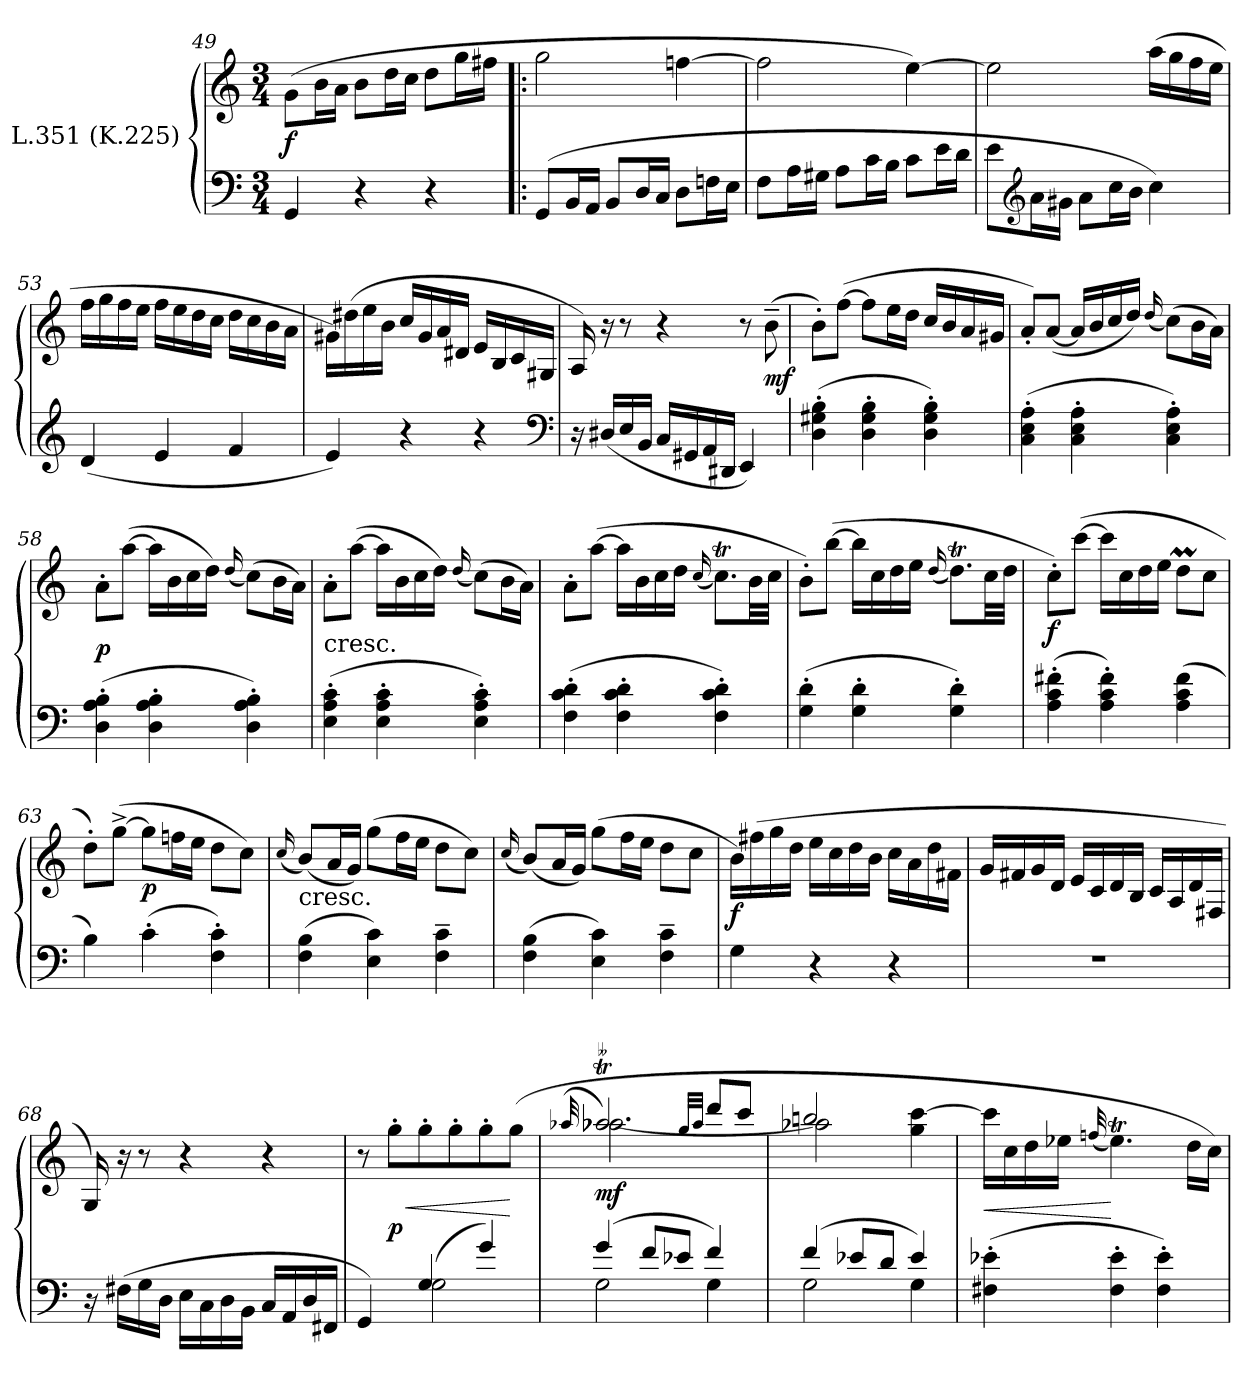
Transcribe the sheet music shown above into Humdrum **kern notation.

**kern	**kern	**dynam
*part1	*part1	*part1
*staff2	*staff1	*staff1/2
*I"L.351 (K.225)	*	*
*clefF4	*clefG2	*
*k[]	*k[]	*
*C:	*C:	*
*M3/4	*M3/4	*
=49	=49	=49
4GG	(8g\L	f
.	16b\L	.
.	16a\JJ	.
4r	8bL	.
.	16ddL	.
.	16ccJJ	.
4r	8ddL	.
.	16ggL	.
.	16ff#XJJ	.
=50!|:	=50!|:	=50!|:
(8GGL	2gg	.
16BBL	.	.
16AAJJ	.	.
8BBL	.	.
16DL	.	.
16CJJ	.	.
8DL	[4ffn	.
16FnL	.	.
16EJJ	.	.
=51	=51	=51
8FL	2ff]	.
16AL	.	.
16G#XJJ	.	.
8AL	.	.
16cL	.	.
16BJJ	.	.
8cL	[4ee)	.
16eL	.	.
16dJJ	.	.
!!LO:LB:g=z
=52	=52	=52
8eL	2ee]	.
*clefG2	*	*
16aL	.	.
16g#XJJ	.	.
8aL	.	.
16ccL	.	.
16bJJ	.	.
4cc)	(16aaLL	.
.	16gg	.
.	16ff	.
.	16eeJJ	.
=53	=53	=53
(4d	16ffLL	.
.	16gg	.
.	16ff	.
.	16eeJJ	.
4e	16ffLL	.
.	16ee	.
.	16dd	.
.	16ccJJ	.
4f	16ddLL	.
.	16cc	.
.	16b	.
.	16aJJ	.
=54	=54	=54
4e)	16g#XLL)	.
.	(16dd#X	.
.	16ee	.
.	16bJJ	.
4r	16ccLL	.
.	16g#	.
.	16a	.
.	16d#XJJ	.
4r	16eLL	.
.	16B	.
.	16c	.
.	16G#XJJ	.
*clefF4	*	*
!!LO:LB:g=z
=55	=55	=55
16r	16A)	.
(16D#XLL	16r	.
16E	8r	.
16BBJJ	.	.
16CLL	4r	.
16GG#X	.	.
16AA	.	.
16DD#XJJ	.	.
4EE)	8r	.
.	(8b~	mf
=56	=56	=56
(4D' 4G#X' 4B'	8b'L)	.
.	([8ffJ	.
4D' 4G#' 4B'	8ffL]	.
.	16eeL	.
.	16ddJJ	.
4D' 4G#' 4B')	16ccLL	.
.	16b	.
.	16a	.
.	16g#XJJ	.
=57	=57	=57
(4C' 4E' 4A'	8a'L)	.
.	([8aJ	.
4C' 4E' 4A'	16a/LL]	.
.	16b/	.
.	16cc/	.
.	16dd/JJ)	.
.	(16qqdd	.
4C' 4E' 4A')	(8ccL)	.
.	16bL	.
.	16aJJ)	.
!!LO:LB:g=z
=58	=58	=58
(4D' 4A' 4B'	8a'L	p
.	([8aaJ	.
4D' 4A' 4B'	16aaLL]	.
.	16b	.
.	16cc	.
.	16ddJJ)	.
.	(16qqdd	.
4D' 4A' 4B')	(8ccL)	.
.	16bL	.
.	16aJJ)	.
=59	=59	=59
!	!LO:TX:c:t=cresc.	!
(4E' 4A' 4c'	8a'L	.
.	([8aaJ	.
4E' 4A' 4c'	16aaLL]	.
.	16b	.
.	16cc	.
.	16ddJJ)	.
.	(16qqdd	.
4E' 4A' 4c')	(8ccL)	.
.	16bL	.
.	16aJJ)	.
=60	=60	=60
(4F' 4c' 4d'	8a'L	.
.	([8aaJ	.
4F' 4c' 4d'	16aaLL]	.
.	16b	.
.	16cc	.
.	16ddJJ	.
.	(16qqcc	.
4F' 4c' 4d')	8.ccTL)	.
.	32bLL	.
.	32ccJJJ	.
!!LO:LB:g=z
=61	=61	=61
(4G' 4d'	8b'L)	.
.	([8bbJ	.
4G' 4d'	16bbLL]	.
.	16cc	.
.	16dd	.
.	16eeJJ	.
.	(16qqdd	.
4G' 4d')	8.ddTL)	.
.	32ccLL	.
.	32ddJJJ	.
=62	=62	=62
(4A' 4c' 4f#X'	8cc'L)	f
.	([8cccJ	.
4A' 4c' 4f#')	16cccLL]	.
.	16cc	.
.	16dd	.
.	16eeJJ	.
(<4A 4c 4f#	8ddML	.
.	8ccJ	.
=63	=63	=63
4B)	8dd'L)	.
.	([8gg^J	.
(4c'	8ggL]	p
.	16ffnL	.
.	16eeJJ	.
4F' 4c')	8ddL	.
.	8ccJ)	.
!!LO:LB:g=z
=64	=64	=64
.	(16qqcc	.
!	!LO:TX:c:t=cresc.	!
(4F 4B	(8bL)	.
.	16aL	.
.	16gJJ)	.
4E 4c)	(8ggL	.
.	16ffL	.
.	16eeJJ	.
4F~ 4c~	8ddL	.
.	8ccJ)	.
=65	=65	=65
.	(16qqcc	.
(4F 4B	(8bL)	.
.	16aL	.
.	16gJJ)	.
4E 4c)	(8ggL	.
.	16ffL	.
.	16eeJJ	.
4F~ 4c~	8ddL	.
.	8ccJ	.
=66	=66	=66
4G	16bLL)	f
.	(16ff#X	.
.	16gg	.
.	16ddJJ	.
4r	16eeLL	.
.	16cc	.
.	16dd	.
.	16bJJ	.
4r	16cc\LL	.
.	16a\	.
.	16dd\	.
.	16f#X\JJ	.
!!LO:LB:g=z
=67	=67	=67
2.r	16gLL	.
.	16f#X	.
.	16g	.
.	16dJJ	.
.	16eLL	.
.	16c	.
.	16d	.
.	16BJJ	.
.	16cLL	.
.	16A	.
.	16d	.
.	16F#XJJ	.
=68	=68	=68
16r	16G)	.
(16F#XLL	16r	.
16G	8r	.
16DJJ	.	.
16E\LL	4r	.
16C\	.	.
16D\	.	.
16BB\JJ	.	.
16CLL	4r	.
16AA	.	.
16D	.	.
16FF#XJJ	.	.
=69	=69	=69
*^	*	*
4GG)	4ryy	8r	.
.	.	8gg'L	< p
(4G	2G	8gg'	.
.	.	8gg'	.
4g)	.	8gg'	.
.	.	(8ggJ	[
!!LO:LB:g=z
=70	=70	=70	=70
.	.	(32qqaa-X	.
*	*	*^	*
(4g	2G	2aa-Xt)	[2.aa-X	mf
8fL	.	.	.	.
8e-XJ	.	.	.	.
.	.	32qqggLLL	.	.
.	.	32qqaa-JJJ	.	.
4f)	4G	8dddL	.	.
.	.	8cccJ	.	.
=71	=71	=71	=71	=71
(4f	2G	2bbn	2aa-X]	.
8e-XL	.	.	.	.
8dJ	.	.	.	.
4e-)	4G	4ryy	4gg [4ccc	.
*v	*v	*	*	*
*	*v	*v	*
=72	=72	=72
(4F#X' 4e-X'	16cccLL]	<
.	16cc	.
.	16dd	.
.	16ee-XJJ	.
.	(32qqffn	.
4F#' 4e-'	4.ee-T)	[
4F#' 4e-')	.	.
.	16ddLL	.
.	16ccJJ)	.
=	=	=
*-	*-	*-
